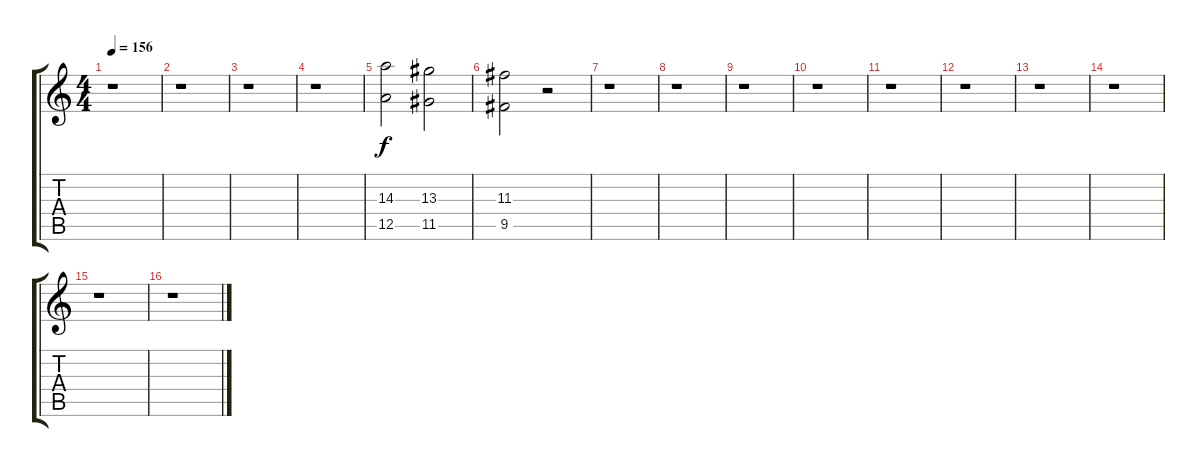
\track "" {instrument distortionguitar}
\staff {score tabs}
\tuning (E4 B3 G3 D3 A2 E2) {hide}
\ts (4 4)
\tempo 156
\clef g2
\ks c
r.1{dy f} |
r.1 |
r.1 |
r.1 |
(14.3 12.5).2 (13.3 11.5).2 |
(11.3 9.5).2 r.2 |
r.1 |
r.1 |
r.1 |
r.1 |
r.1 |
r.1 |
r.1 |
r.1 |
r.1 |
r.1
